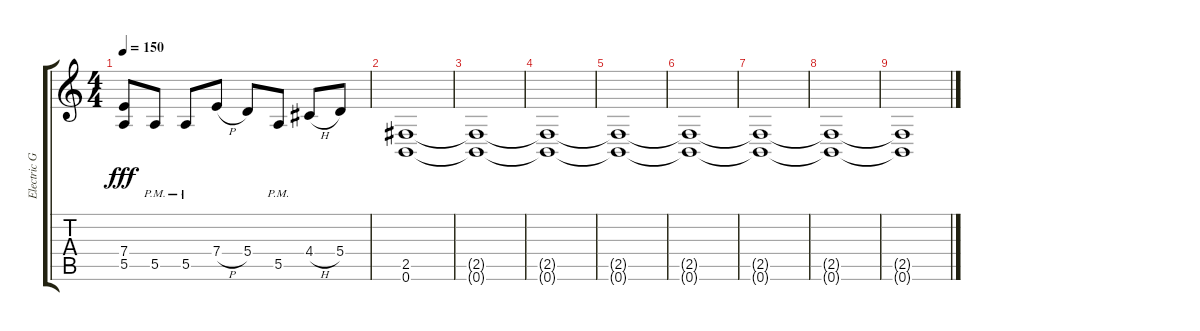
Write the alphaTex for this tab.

\track ("Electric Guitar" "Electric G") {instrument distortionguitar}
\staff {score tabs}
\tuning (B3 Gb3 D3 A2 E2 B1) {hide}
\ts (4 4)
\tempo 150
\clef g2
\ks c
(7.4 5.5).8{dy fff} 5.5{pm}.8 5.5{pm}.8 7.4{h}.8 5.4.8 5.5{pm}.8 4.4{h}.8 5.4.8 |
(2.5 0.6).1 |
(2.5{t} 0.6{t}).1 |
(2.5{t} 0.6{t}).1 |
(2.5{t} 0.6{t}).1 |
(2.5{t} 0.6{t}).1 |
(2.5{t} 0.6{t}).1 |
(2.5{t} 0.6{t}).1 |
(2.5{t} 0.6{t}).1
